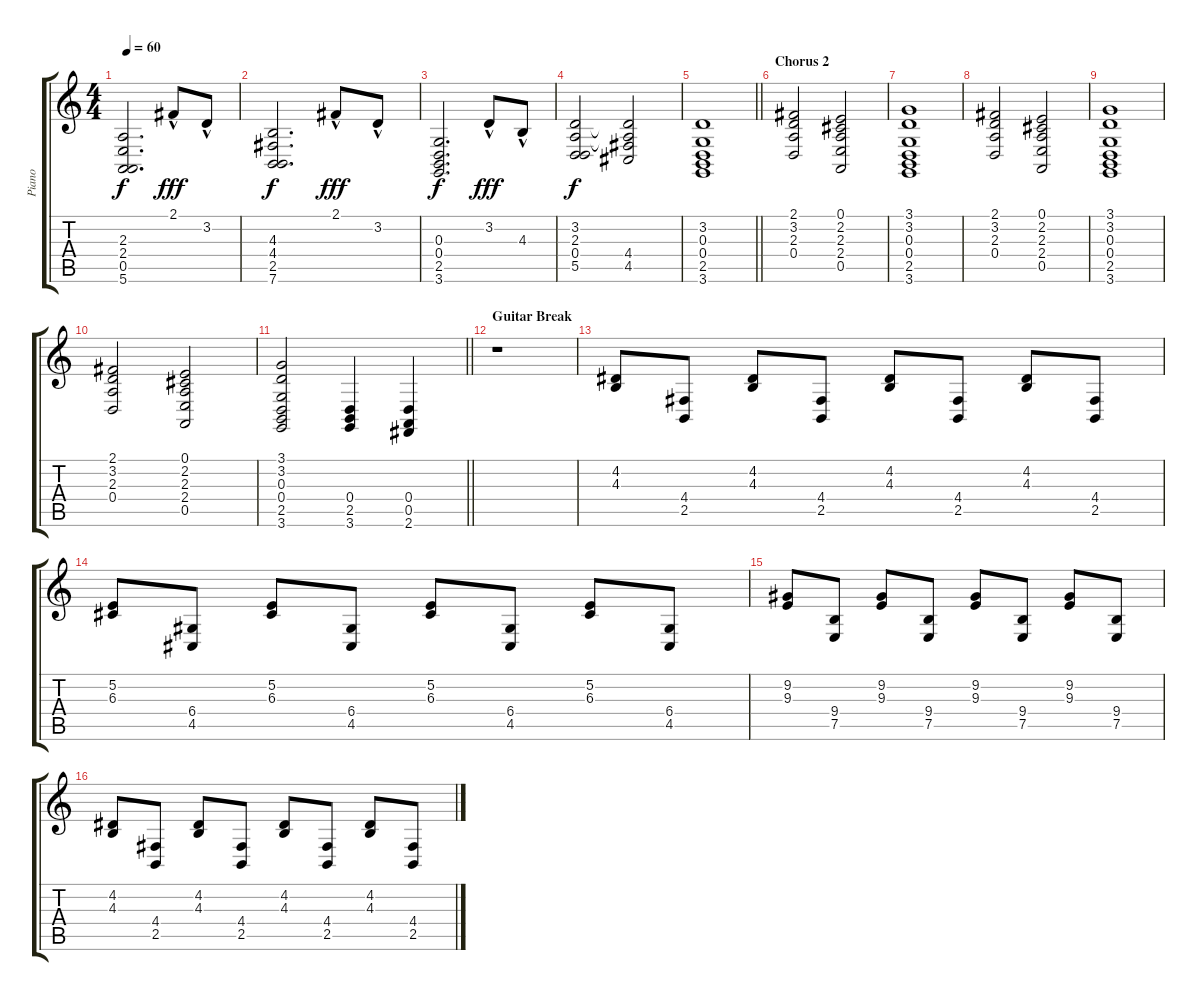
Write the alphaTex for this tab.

\track ("Piano" "Piano") {instrument acousticgrandpiano}
\staff {score tabs}
\tuning (E4 B3 G3 D3 A2 E2) {hide}
\ts (4 4)
\tempo 60
\clef g2
\ks c
(2.3 2.4 0.5 5.6).2{d dy f} 2.1{hac}.8{dy fff} 3.2{hac}.8 |
(4.3 4.4 2.5 7.6).2{d dy f} 2.1{hac}.8{dy fff} 3.2{hac}.8 |
(0.3 0.4 2.5 3.6).2{d dy f} 3.2{hac}.8{dy fff} 4.3{hac}.8 |
(3.2 2.3 0.4 5.5).2{dy f} (3.2{t} 2.3{t} 4.4 4.5).2 |
\barLineRight lightlight
(3.2 0.3 0.4 2.5 3.6).1 |
\section ("" "Chorus 2")
(2.1 3.2 2.3 0.4).2 (0.1 2.2 2.3 2.4 0.5).2 |
(3.1 3.2 0.3 0.4 2.5 3.6).1 |
(2.1 3.2 2.3 0.4).2 (0.1 2.2 2.3 2.4 0.5).2 |
(3.1 3.2 0.3 0.4 2.5 3.6).1 |
(2.1 3.2 2.3 0.4).2 (0.1 2.2 2.3 2.4 0.5).2 |
\barLineRight lightlight
(3.1 3.2 0.3 0.4 2.5 3.6).2 (0.4 2.5 3.6).4 (0.4 0.5 2.6).4 |
\section ("" "Guitar Break")
r.1 |
(4.2 4.3).8{volume 10} (4.4 2.5).8 (4.2 4.3).8 (4.4 2.5).8 (4.2 4.3).8 (4.4 2.5).8 (4.2 4.3).8 (4.4 2.5).8 |
(5.2 6.3).8 (6.4 4.5).8 (5.2 6.3).8 (6.4 4.5).8 (5.2 6.3).8 (6.4 4.5).8 (5.2 6.3).8 (6.4 4.5).8 |
(9.2 9.3).8 (9.4 7.5).8 (9.2 9.3).8 (9.4 7.5).8 (9.2 9.3).8 (9.4 7.5).8 (9.2 9.3).8 (9.4 7.5).8 |
(4.2 4.3).8 (4.4 2.5).8 (4.2 4.3).8 (4.4 2.5).8 (4.2 4.3).8 (4.4 2.5).8 (4.2 4.3).8 (4.4 2.5).8
